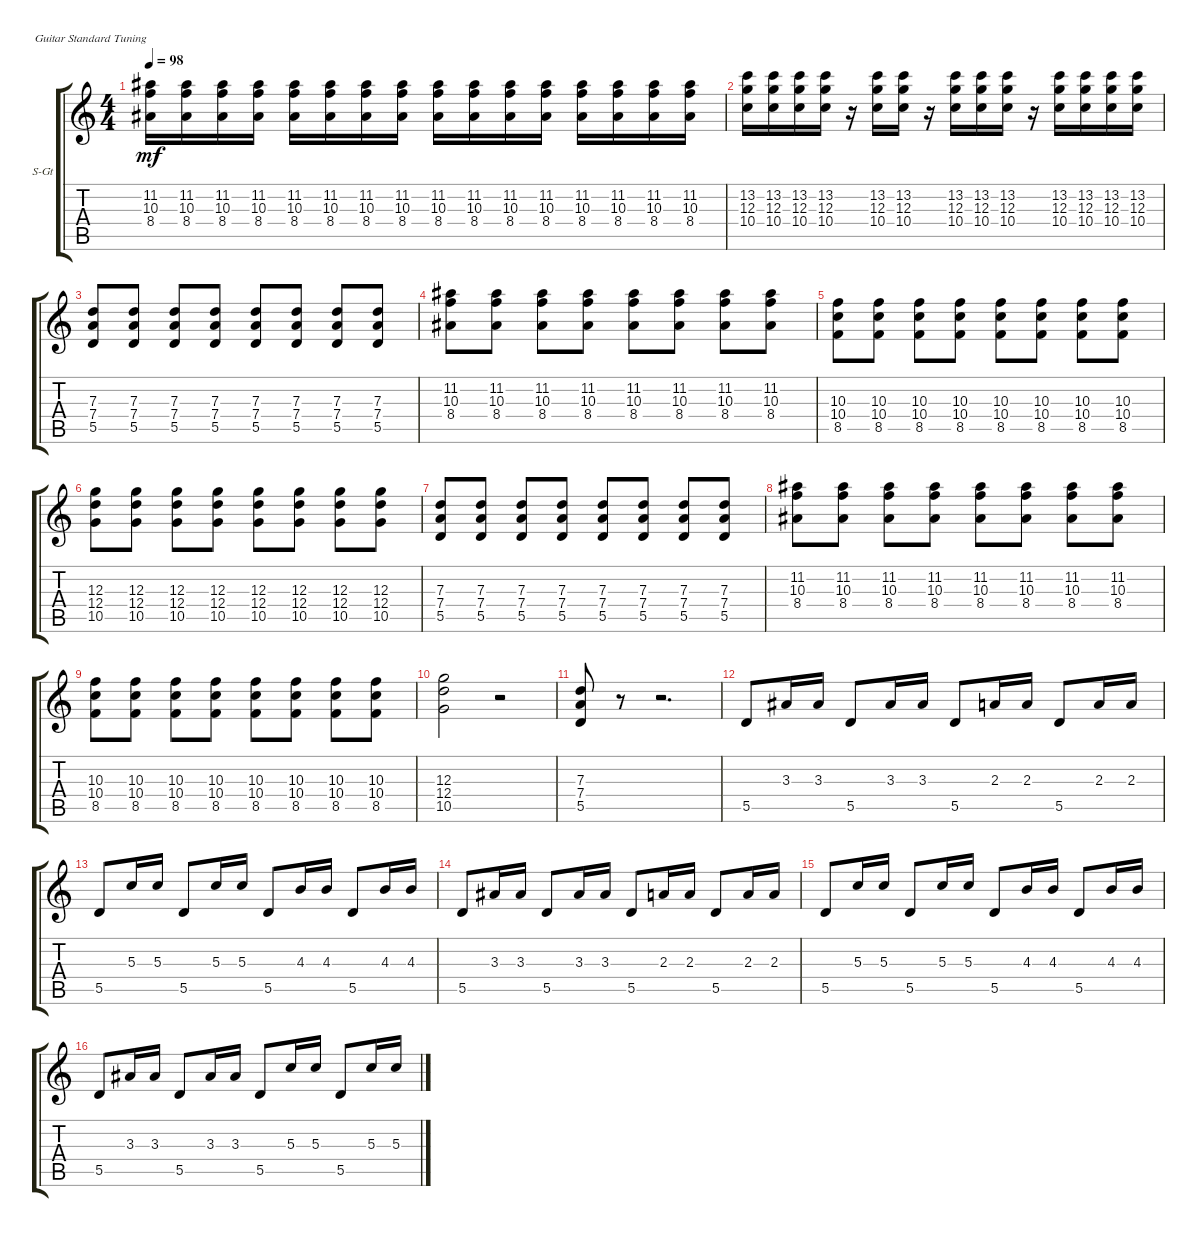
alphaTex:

\defaultSystemsLayout 4
\bracketExtendMode groupsimilarinstruments
\firstSystemTrackNameOrientation horizontal
\otherSystemsTrackNameOrientation horizontal
\track ("Steel Guitar" "S-Gt") {instrument acousticguitarsteel}
\staff {score tabs}
\tuning (E4 B3 G3 D3 A2 E2)
\ts (4 4)
\tempo 98
\clef g2
\ks c
(8.4 10.3 11.2).16{dy mf} (8.4 10.3 11.2).16 (8.4 10.3 11.2).16 (8.4 10.3 11.2).16 (8.4 10.3 11.2).16 (8.4 10.3 11.2).16 (8.4 10.3 11.2).16 (8.4 10.3 11.2).16 (8.4 10.3 11.2).16 (8.4 10.3 11.2).16 (8.4 10.3 11.2).16 (8.4 10.3 11.2).16 (8.4 10.3 11.2).16 (8.4 10.3 11.2).16 (8.4 10.3 11.2).16 (8.4 10.3 11.2).16 |
(10.4 12.3 13.2).16 (10.4 12.3 13.2).16 (10.4 12.3 13.2).16 (10.4 12.3 13.2).16 r.16 (10.4 12.3 13.2).16 (10.4 12.3 13.2).16 r.16 (10.4 12.3 13.2).16 (10.4 12.3 13.2).16 (10.4 12.3 13.2).16 r.16 (10.4 12.3 13.2).16 (10.4 12.3 13.2).16 (10.4 12.3 13.2).16 (10.4 12.3 13.2).16 |
(5.5 7.4 7.3).8 (5.5 7.4 7.3).8 (5.5 7.4 7.3).8 (5.5 7.4 7.3).8 (5.5 7.4 7.3).8 (5.5 7.4 7.3).8 (5.5 7.4 7.3).8 (5.5 7.4 7.3).8 |
(8.4 10.3 11.2).8 (8.4 10.3 11.2).8 (8.4 10.3 11.2).8 (8.4 10.3 11.2).8 (8.4 10.3 11.2).8 (8.4 10.3 11.2).8 (8.4 10.3 11.2).8 (8.4 10.3 11.2).8 |
(8.5 10.4 10.3).8 (8.5 10.4 10.3).8 (8.5 10.4 10.3).8 (8.5 10.4 10.3).8 (8.5 10.4 10.3).8 (8.5 10.4 10.3).8 (8.5 10.4 10.3).8 (8.5 10.4 10.3).8 |
(10.5 12.4 12.3).8 (10.5 12.4 12.3).8 (10.5 12.4 12.3).8 (10.5 12.4 12.3).8 (10.5 12.4 12.3).8 (10.5 12.4 12.3).8 (10.5 12.4 12.3).8 (10.5 12.4 12.3).8 |
(5.5 7.4 7.3).8 (5.5 7.4 7.3).8 (5.5 7.4 7.3).8 (5.5 7.4 7.3).8 (5.5 7.4 7.3).8 (5.5 7.4 7.3).8 (5.5 7.4 7.3).8 (5.5 7.4 7.3).8 |
(8.4 10.3 11.2).8 (8.4 10.3 11.2).8 (8.4 10.3 11.2).8 (8.4 10.3 11.2).8 (8.4 10.3 11.2).8 (8.4 10.3 11.2).8 (8.4 10.3 11.2).8 (8.4 10.3 11.2).8 |
(8.5 10.4 10.3).8 (8.5 10.4 10.3).8 (8.5 10.4 10.3).8 (8.5 10.4 10.3).8 (8.5 10.4 10.3).8 (8.5 10.4 10.3).8 (8.5 10.4 10.3).8 (8.5 10.4 10.3).8 |
(10.5 12.4 12.3).2 r.2 |
(5.5 7.4 7.3).8 r.8 r.2{d} |
5.5.8 3.3.16 3.3.16 5.5.8 3.3.16 3.3.16 5.5.8 2.3.16 2.3.16 5.5.8 2.3.16 2.3.16 |
5.5.8 5.3.16 5.3.16 5.5.8 5.3.16 5.3.16 5.5.8 4.3.16 4.3.16 5.5.8 4.3.16 4.3.16 |
5.5.8 3.3.16 3.3.16 5.5.8 3.3.16 3.3.16 5.5.8 2.3.16 2.3.16 5.5.8 2.3.16 2.3.16 |
5.5.8 5.3.16 5.3.16 5.5.8 5.3.16 5.3.16 5.5.8 4.3.16 4.3.16 5.5.8 4.3.16 4.3.16 |
5.5.8 3.3.16 3.3.16 5.5.8 3.3.16 3.3.16 5.5.8 5.3.16 5.3.16 5.5.8 5.3.16 5.3.16
